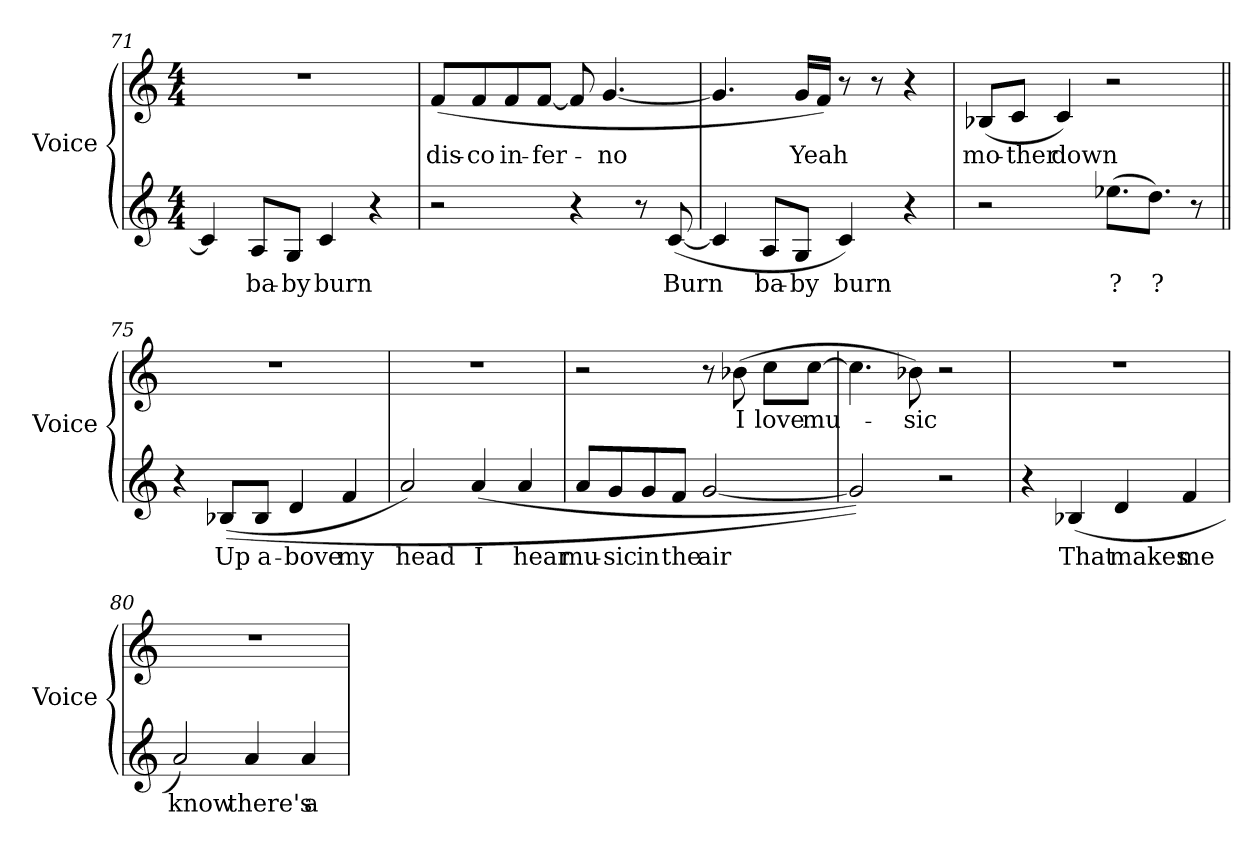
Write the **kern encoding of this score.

**kern	**text	**kern	**text
*part2	*part2	*part1	*part1
*staff2	*staff2	*staff1	*staff1
*I"Voice	*	*I"Voice	*
*I'Voice	*	*I'Voice	*
*clefG2	*	*clefG2	*
*k[]	*	*k[]	*
*C:	*	*C:	*
*M4/4	*	*M4/4	*
=71	=71	=71	=71
4ci/]	.	1r	.
!	!LO:LY:b:color=#000000	!	!
8Ai/L	ba-	.	.
!	!LO:LY:b:color=#000000	!	!
8Gi/J	-by	.	.
!	!LO:LY:b:color=#000000	!	!
4ci/	burn	.	.
4r	.	.	.
=72	=72	=72	=72
!	!	!	!LO:LY:b:color=#000000
2r	.	(8fi/L	dis-
!	!	!	!LO:LY:b:color=#000000
.	.	8fi/	-co
!	!	!	!LO:LY:b:color=#000000
.	.	8fi/	in-
!	!	!	!LO:LY:b:color=#000000
.	.	[8fi/J	-fer-
4r	.	8fi/]	.
!	!	!	!LO:LY:b:color=#000000
.	.	[4.gi/	-no
8r	.	.	.
!	!LO:LY:b:color=#000000	!	!
([8ci/	Burn	.	.
!!LO:LB:g=z
=73	=73	=73	=73
4ci/]	.	4.gi/]	.
!	!LO:LY:b:color=#000000	!	!
8Ai/L	ba-	.	.
!	!LO:LY:b:color=#000000	!	!
!	!	!	!LO:LY:b:color=#000000
8Gi/J	-by	16gi/LL	Yeah
.	.	16fi/JJ)	.
!	!LO:LY:b:color=#000000	!	!
4ci/)	burn	8r	.
.	.	8r	.
4r	.	4r	.
=74	=74	=74	=74
!	!	!	!LO:LY:b:color=#000000
2r	.	(8B-Xi/L	mo-
!	!	!	!LO:LY:b:color=#000000
.	.	8ci/J	-ther
!	!	!	!LO:LY:b:color=#000000
.	.	4ci/)	down
!	!LO:LY:b:color=#000000	!	!
(8.ee-Xi\L	?	2r	.
!	!LO:LY:b:color=#000000	!	!
8.ddi\J)	?	.	.
8r	.	.	.
=75||	=75||	=75||	=75||
4r	.	1r	.
!	!LO:LY:b:color=#000000	!	!
((8B-Xi/L	Up	.	.
!	!LO:LY:b:color=#000000	!	!
8B-i/J	a-	.	.
!	!LO:LY:b:color=#000000	!	!
4di/	-bove	.	.
!	!LO:LY:b:color=#000000	!	!
4fi/	my	.	.
=76	=76	=76	=76
!	!LO:LY:b:color=#000000	!	!
2ai/)	head	1r	.
!	!LO:LY:b:color=#000000	!	!
(4ai/	I	.	.
!	!LO:LY:b:color=#000000	!	!
4ai/	hear	.	.
!!LO:LB:g=z
=77	=77	=77	=77
!	!LO:LY:b:color=#000000	!	!
8ai/L	mu-	2r	.
!	!LO:LY:b:color=#000000	!	!
8gi/	-sic	.	.
!	!LO:LY:b:color=#000000	!	!
8gi/	in	.	.
!	!LO:LY:b:color=#000000	!	!
8fi/J	the	.	.
!	!LO:LY:b:color=#000000	!	!
[2gi/	air	8r	.
!	!	!	!LO:LY:b:color=#000000
.	.	(8b-Xi\	I
!	!	!	!LO:LY:b:color=#000000
.	.	8cci\L	love
!	!	!	!LO:LY:b:color=#000000
.	.	[8cci\J	mu-
=78	=78	=78	=78
2gi/]))	.	4.cci\]	.
!	!	!	!LO:LY:b:color=#000000
.	.	8b-Xi\)	-sic
2r	.	2r	.
=79	=79	=79	=79
4r	.	1r	.
!	!LO:LY:b:color=#000000	!	!
(4B-Xi/	That	.	.
!	!LO:LY:b:color=#000000	!	!
4di/	makes	.	.
!	!LO:LY:b:color=#000000	!	!
4fi/	me	.	.
=80	=80	=80	=80
!	!LO:LY:b:color=#000000	!	!
2ai/)	know	1r	.
!	!LO:LY:b:color=#000000	!	!
4ai/	there's	.	.
!	!LO:LY:b:color=#000000	!	!
4ai/	a	.	.
=	=	=	=
*-	*-	*-	*-
